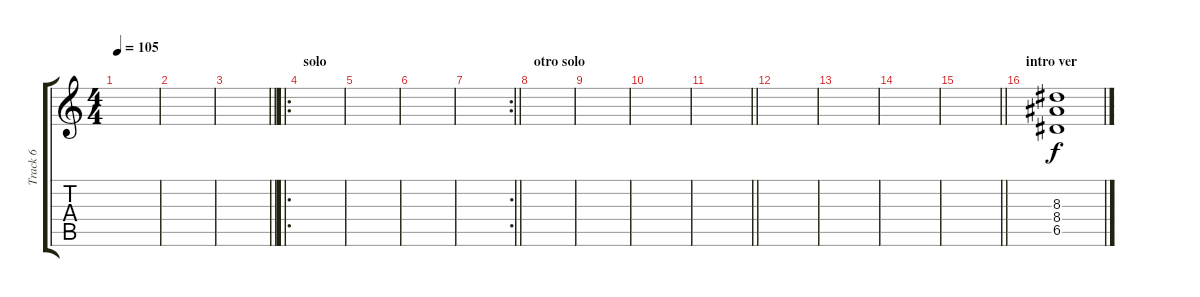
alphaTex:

\track ("Track 6" "Track 6") {instrument distortionguitar}
\staff {score tabs}
\tuning (E4 B3 G3 D3 A2 E2) {hide}
\ts (4 4)
\tempo 105
\clef g2
\ks c
|
|
\barLineRight lightlight
|
\ro
\section ("" "solo")
|
|
|
\rc 2
\barLineRight lightlight
|
\section ("" "otro solo")
|
|
|
\barLineRight lightlight
|
|
|
|
\barLineRight lightlight
|
\section ("" "intro ver")
(8.3 8.4 6.5).1
